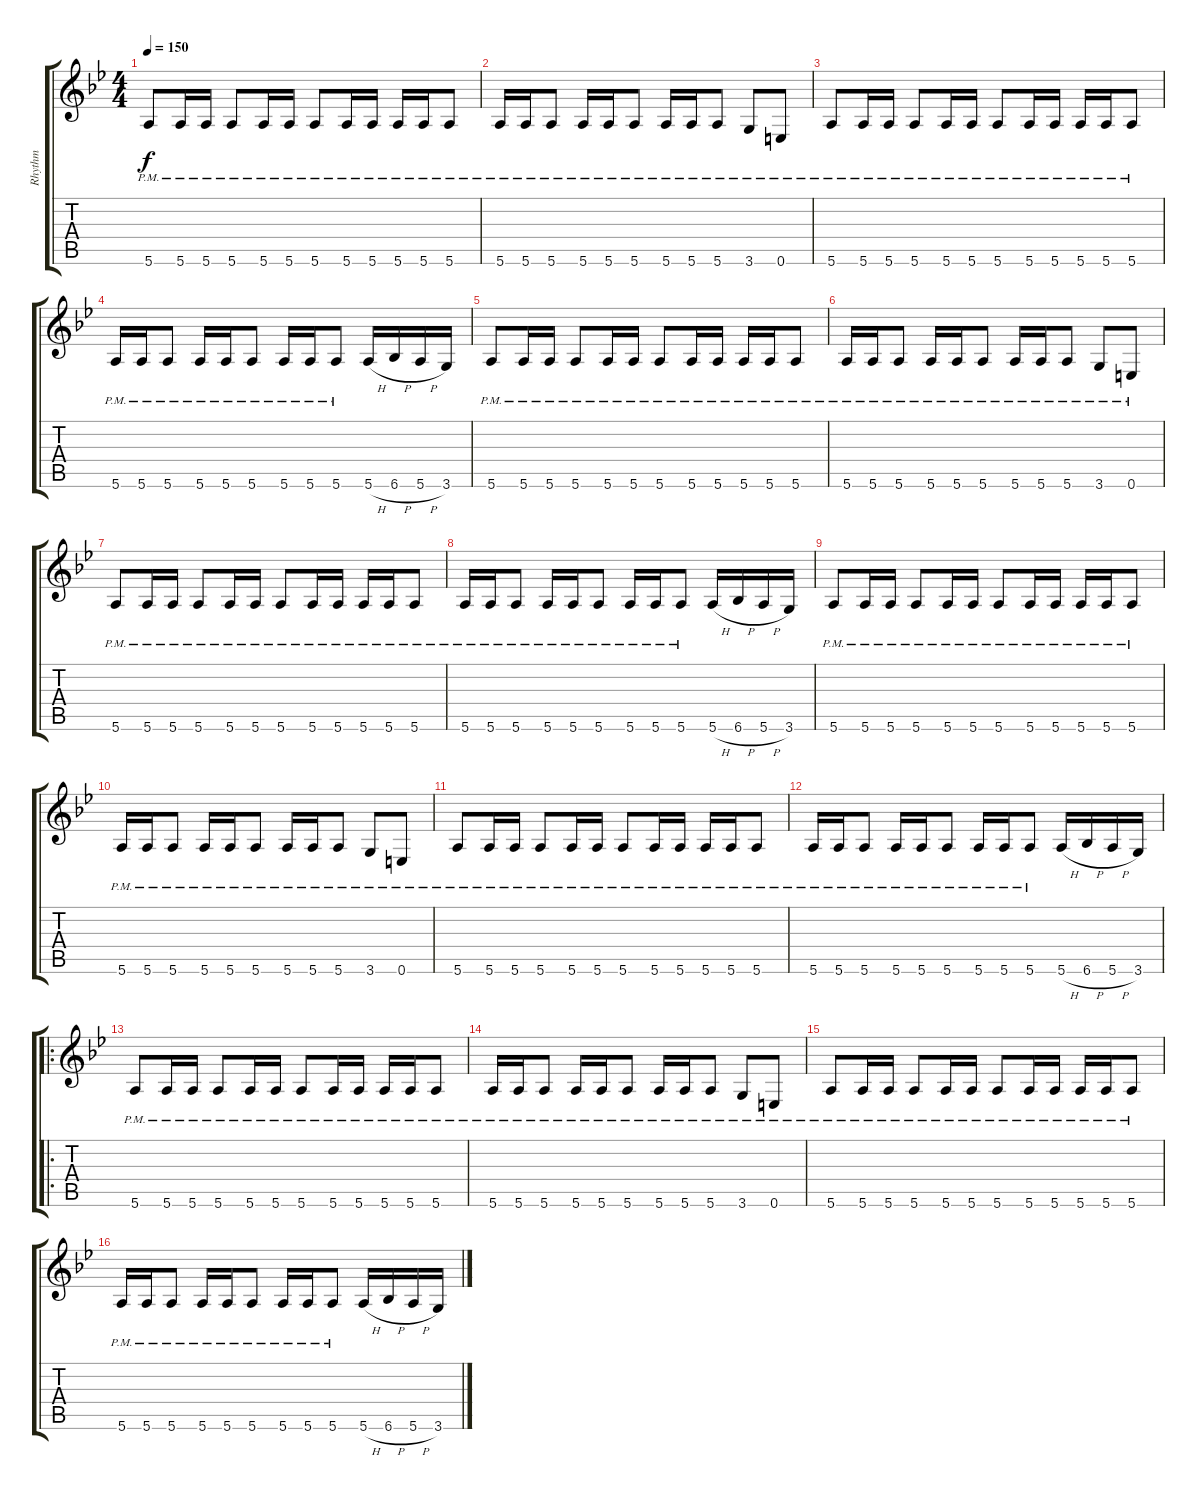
\track ("Rhythm" "Rhythm") {instrument overdrivenguitar}
\staff {score tabs}
\tuning (E4 B3 G3 D3 A2 E2) {hide}
\ts (4 4)
\tempo 150
\clef g2
\ks bb
5.6{pm}.8{dy f instrument overdrivenguitar} 5.6{pm}.16 5.6{pm}.16 5.6{pm}.8 5.6{pm}.16 5.6{pm}.16 5.6{pm}.8 5.6{pm}.16 5.6{pm}.16 5.6{pm}.16 5.6{pm}.16 5.6{pm}.8 |
5.6{pm}.16 5.6{pm}.16 5.6{pm}.8 5.6{pm}.16 5.6{pm}.16 5.6{pm}.8 5.6{pm}.16 5.6{pm}.16 5.6{pm}.8 3.6{pm}.8 0.6{pm}.8 |
5.6{pm}.8 5.6{pm}.16 5.6{pm}.16 5.6{pm}.8 5.6{pm}.16 5.6{pm}.16 5.6{pm}.8 5.6{pm}.16 5.6{pm}.16 5.6{pm}.16 5.6{pm}.16 5.6{pm}.8 |
5.6{pm}.16 5.6{pm}.16 5.6{pm}.8 5.6{pm}.16 5.6{pm}.16 5.6{pm}.8 5.6{pm}.16 5.6{pm}.16 5.6{pm}.8 5.6{h}.16 6.6{h}.16 5.6{h}.16 3.6.16 |
5.6{pm}.8 5.6{pm}.16 5.6{pm}.16 5.6{pm}.8 5.6{pm}.16 5.6{pm}.16 5.6{pm}.8 5.6{pm}.16 5.6{pm}.16 5.6{pm}.16 5.6{pm}.16 5.6{pm}.8 |
5.6{pm}.16 5.6{pm}.16 5.6{pm}.8 5.6{pm}.16 5.6{pm}.16 5.6{pm}.8 5.6{pm}.16 5.6{pm}.16 5.6{pm}.8 3.6{pm}.8 0.6{pm}.8 |
5.6{pm}.8 5.6{pm}.16 5.6{pm}.16 5.6{pm}.8 5.6{pm}.16 5.6{pm}.16 5.6{pm}.8 5.6{pm}.16 5.6{pm}.16 5.6{pm}.16 5.6{pm}.16 5.6{pm}.8 |
5.6{pm}.16 5.6{pm}.16 5.6{pm}.8 5.6{pm}.16 5.6{pm}.16 5.6{pm}.8 5.6{pm}.16 5.6{pm}.16 5.6{pm}.8 5.6{h}.16 6.6{h}.16 5.6{h}.16 3.6.16 |
5.6{pm}.8 5.6{pm}.16 5.6{pm}.16 5.6{pm}.8 5.6{pm}.16 5.6{pm}.16 5.6{pm}.8 5.6{pm}.16 5.6{pm}.16 5.6{pm}.16 5.6{pm}.16 5.6{pm}.8 |
5.6{pm}.16 5.6{pm}.16 5.6{pm}.8 5.6{pm}.16 5.6{pm}.16 5.6{pm}.8 5.6{pm}.16 5.6{pm}.16 5.6{pm}.8 3.6{pm}.8 0.6{pm}.8 |
5.6{pm}.8 5.6{pm}.16 5.6{pm}.16 5.6{pm}.8 5.6{pm}.16 5.6{pm}.16 5.6{pm}.8 5.6{pm}.16 5.6{pm}.16 5.6{pm}.16 5.6{pm}.16 5.6{pm}.8 |
5.6{pm}.16 5.6{pm}.16 5.6{pm}.8 5.6{pm}.16 5.6{pm}.16 5.6{pm}.8 5.6{pm}.16 5.6{pm}.16 5.6{pm}.8 5.6{h}.16 6.6{h}.16 5.6{h}.16 3.6.16 |
\ro
5.6{pm}.8 5.6{pm}.16 5.6{pm}.16 5.6{pm}.8 5.6{pm}.16 5.6{pm}.16 5.6{pm}.8 5.6{pm}.16 5.6{pm}.16 5.6{pm}.16 5.6{pm}.16 5.6{pm}.8 |
5.6{pm}.16 5.6{pm}.16 5.6{pm}.8 5.6{pm}.16 5.6{pm}.16 5.6{pm}.8 5.6{pm}.16 5.6{pm}.16 5.6{pm}.8 3.6{pm}.8 0.6{pm}.8 |
5.6{pm}.8 5.6{pm}.16 5.6{pm}.16 5.6{pm}.8 5.6{pm}.16 5.6{pm}.16 5.6{pm}.8 5.6{pm}.16 5.6{pm}.16 5.6{pm}.16 5.6{pm}.16 5.6{pm}.8 |
5.6{pm}.16 5.6{pm}.16 5.6{pm}.8 5.6{pm}.16 5.6{pm}.16 5.6{pm}.8 5.6{pm}.16 5.6{pm}.16 5.6{pm}.8 5.6{h}.16 6.6{h}.16 5.6{h}.16 3.6.16
